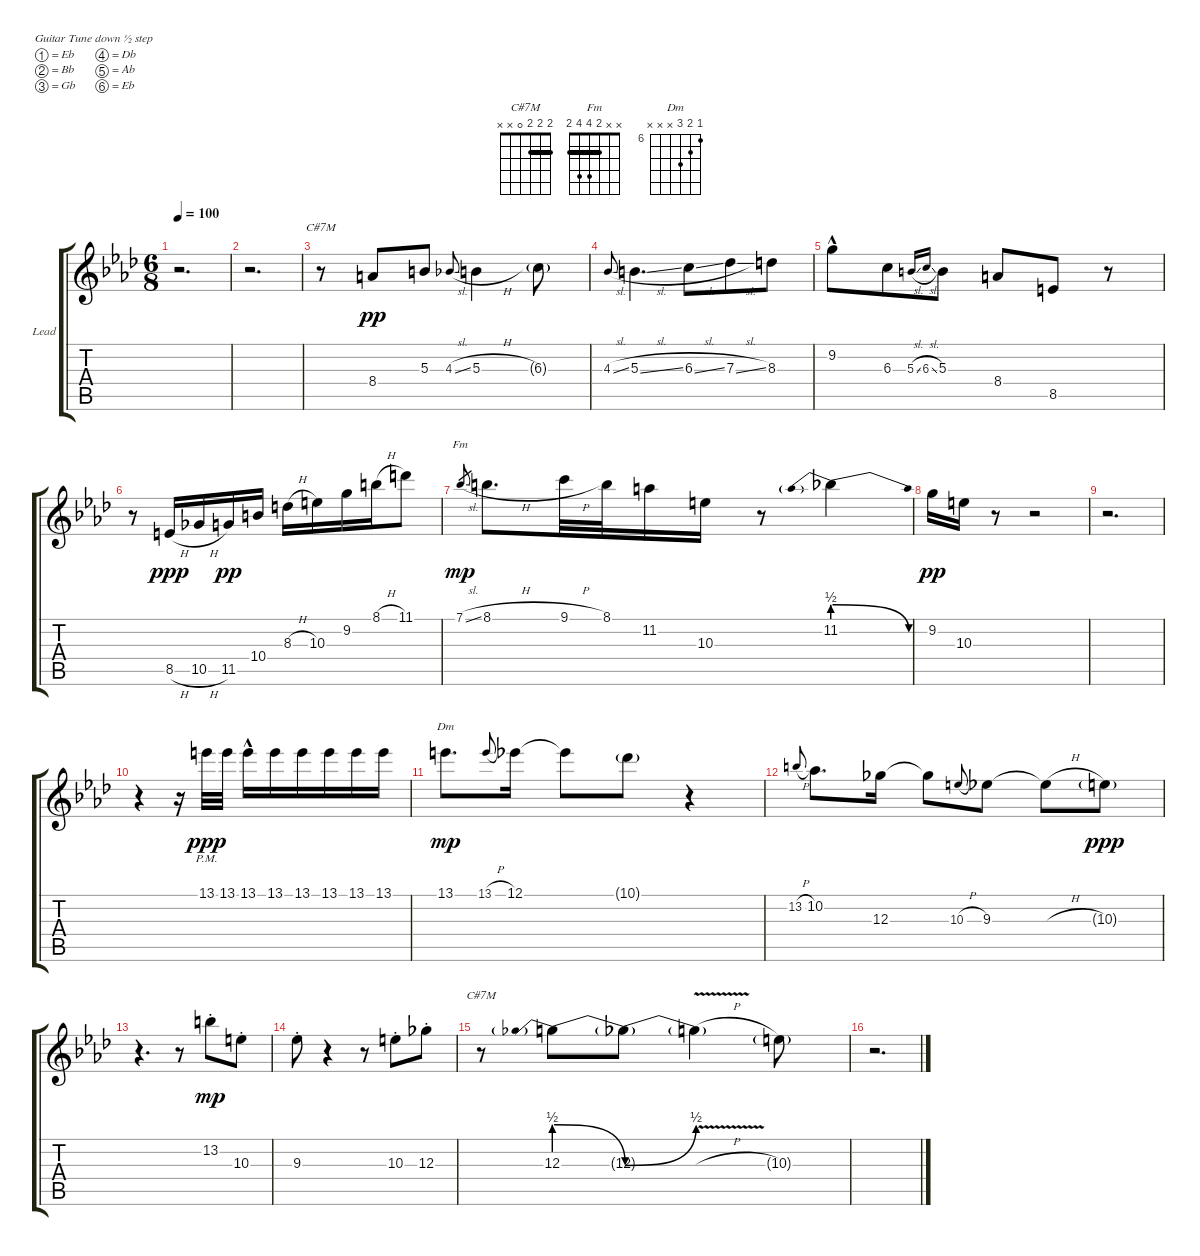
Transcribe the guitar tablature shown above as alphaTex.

\defaultSystemsLayout 4
\bracketExtendMode groupsimilarinstruments
\firstSystemTrackNameOrientation horizontal
\otherSystemsTrackNameOrientation horizontal
\track ("Lead" "Lead") {instrument overdrivenguitar}
\staff {score tabs}
\tuning (Eb4 Bb3 Gb3 Db3 Ab2 Eb2)
\chord ("C#7M" 2 2 2 0 x x) {barre (2 2)}
\chord ("Fm" x x 2 4 4 2) {barre 2}
\chord ("Dm" 6 7 8 x x x) {firstfret 6}
\ts (6 8)
\tempo 100
\clef g2
\ks fminor
r.2{d dy ppp} |
r.2{d} |
r.8{ch "C#7M"} 8.4.8{dy pp} 5.3.8 4.3{sl}.8{gr onbeat} 5.3{h}.4 6.3{g}.8 |
4.3{sl}.8{gr onbeat} 5.3{sl}.4{d} 6.3{sl}.8 7.3{sl}.8 8.3.8 |
9.2{hac}.8 6.3.8 5.3{sl}.16{gr onbeat} 6.3{sl}.16{gr onbeat} 5.3.8 8.4.8 8.5.8 r.8 |
r.8 8.5{h}.16{dy ppp} 10.5{h}.16 11.5.16{dy pp} 10.4.16 8.3{h}.16 10.3.16 9.2.16 8.1{h}.16 11.1.8 |
7.1{sl}.8{ch "Fm" gr dy mp} 8.1{h}.8{d} 9.1{h}.32 8.1.32 11.2.16 10.3.16 r.8 11.2{be (prebendrelease 0 2 59.4 0)}.4 |
9.2.16{dy pp} 10.3.16 r.8 r.2 |
r.2{d} |
r.4 r.16 13.1{pm}.32{dy ppp} 13.1{pm}.32 13.1{hac}.16 13.1.16 13.1.16 13.1.16 13.1.16 13.1.16 |
13.1.8{d ch "Dm" dy mp} 13.1{h}.8{gr onbeat} 12.1.16{beam split} 12.1{t}.8{beam merge} 10.1{g}.8 r.4 |
13.2{h}.8{gr onbeat} 10.2.8{d} 12.3.16{beam split} 12.3{t}.8{beam merge} 10.3{h}.8{gr onbeat beam merge} 9.3.8{beam split} 9.3{h t}.8 10.3{g}.8{dy ppp} |
r.4{d} r.8 13.2{st}.8{dy mp} 10.3{st}.8 |
9.3{st}.8 r.4 r.8 10.3{st}.8 12.3{st}.8 |
r.8{ch "C#7M"} 12.3{be (prebendrelease 0 2 30 0)}.8 12.3{be (bend 0 0 7.199999999999999 2) t}.8 12.3{v h t}.4 10.3{g}.8 |
r.2{d}
